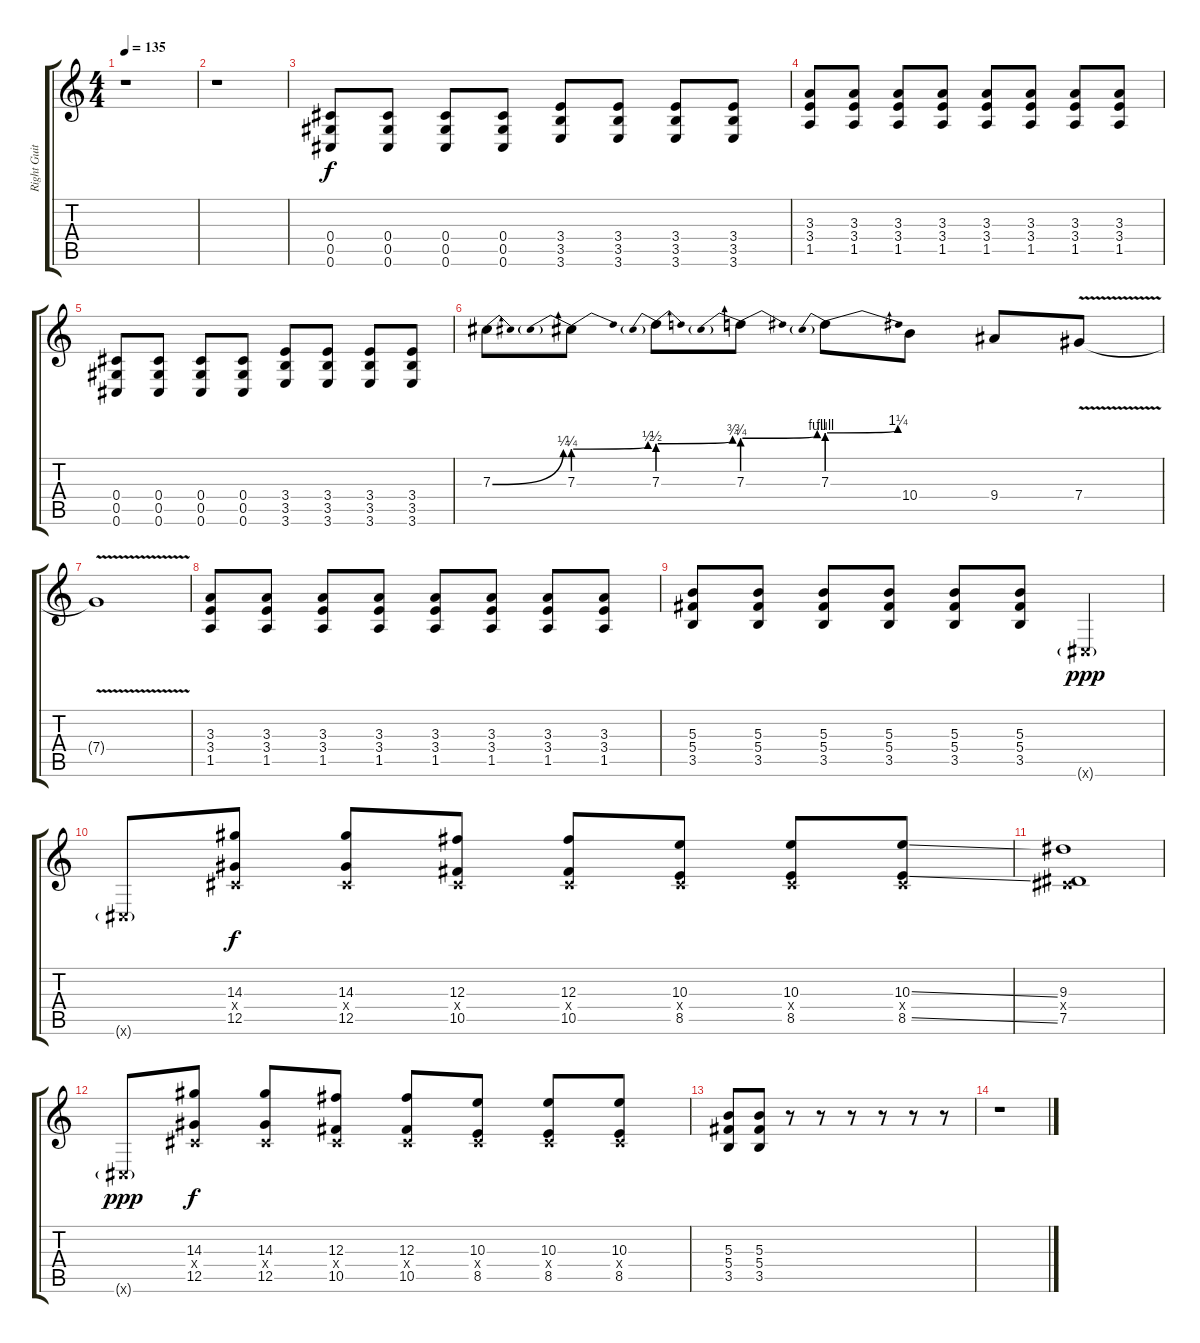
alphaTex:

\track ("Right Guitar" "Right Guit") {instrument distortionguitar}
\staff {score tabs}
\tuning (Eb4 Bb3 Gb3 Db3 Ab2 Db2) {hide}
\ts (4 4)
\tempo 135
\clef g2
\ks c
r.1{dy f} |
r.1 |
(0.4 0.5 0.6).8 (0.4 0.5 0.6).8 (0.4 0.5 0.6).8 (0.4 0.5 0.6).8 (3.4 3.5 3.6).8 (3.4 3.5 3.6).8 (3.4 3.5 3.6).8 (3.4 3.5 3.6).8 |
(3.3 3.4 1.5).8 (3.3 3.4 1.5).8 (3.3 3.4 1.5).8 (3.3 3.4 1.5).8 (3.3 3.4 1.5).8 (3.3 3.4 1.5).8 (3.3 3.4 1.5).8 (3.3 3.4 1.5).8 |
(0.4 0.5 0.6).8 (0.4 0.5 0.6).8 (0.4 0.5 0.6).8 (0.4 0.5 0.6).8 (3.4 3.5 3.6).8 (3.4 3.5 3.6).8 (3.4 3.5 3.6).8 (3.4 3.5 3.6).8 |
7.3{be (bend 0 0 60 1)}.8 7.3{be (prebendbend 0 1 60 2)}.8 7.3{be (prebendbend 0 2 60 3)}.8 7.3{be (prebendbend 0 3 60 4)}.8 7.3{be (prebendbend 0 4 60 5)}.8 10.4.8 9.4.8 7.4{v}.8 |
7.4{t}.1 |
(3.3 3.4 1.5).8 (3.3 3.4 1.5).8 (3.3 3.4 1.5).8 (3.3 3.4 1.5).8 (3.3 3.4 1.5).8 (3.3 3.4 1.5).8 (3.3 3.4 1.5).8 (3.3 3.4 1.5).8 |
(5.3 5.4 3.5).8 (5.3 5.4 3.5).8 (5.3 5.4 3.5).8 (5.3 5.4 3.5).8 (5.3 5.4 3.5).8 (5.3 5.4 3.5).8 0.6{g x}.4{dy ppp} |
0.6{g x}.8 (14.3 0.4{x} 12.5).8{dy f} (14.3 0.4{x} 12.5).8 (12.3 0.4{x} 10.5).8 (12.3 0.4{x} 10.5).8 (10.3 0.4{x} 8.5).8 (10.3 0.4{x} 8.5).8 (10.3{ss} 0.4{x} 8.5{ss}).8 |
(9.3 0.4{x} 7.5).1 |
0.6{g x}.8{dy ppp} (14.3 0.4{x} 12.5).8{dy f} (14.3 0.4{x} 12.5).8 (12.3 0.4{x} 10.5).8 (12.3 0.4{x} 10.5).8 (10.3 0.4{x} 8.5).8 (10.3 0.4{x} 8.5).8 (10.3 0.4{x} 8.5).8 |
(5.3 5.4 3.5).8 (5.3 5.4 3.5).8 r.8 r.8 r.8 r.8 r.8 r.8 |
r.1
